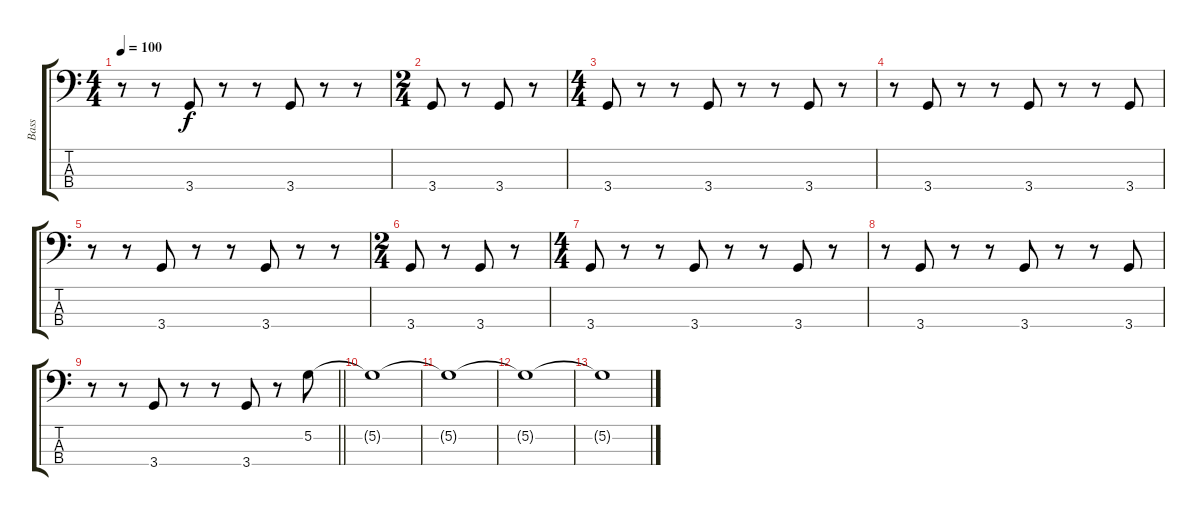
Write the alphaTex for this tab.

\track ("Bass" "Bass") {instrument electricbassfinger}
\staff {score tabs}
\tuning (G2 D2 A1 E1) {hide}
\ts (4 4)
\tempo 100
\clef f4
\ks c
r.8{dy f} r.8 3.4.8 r.8 r.8 3.4.8 r.8 r.8 |
\ts (2 4)
3.4.8 r.8 3.4.8 r.8 |
\ts (4 4)
3.4.8 r.8 r.8 3.4.8 r.8 r.8 3.4.8 r.8 |
r.8 3.4.8 r.8 r.8 3.4.8 r.8 r.8 3.4.8 |
r.8 r.8 3.4.8 r.8 r.8 3.4.8 r.8 r.8 |
\ts (2 4)
3.4.8 r.8 3.4.8 r.8 |
\ts (4 4)
3.4.8 r.8 r.8 3.4.8 r.8 r.8 3.4.8 r.8 |
r.8 3.4.8 r.8 r.8 3.4.8 r.8 r.8 3.4.8 |
\barLineRight lightlight
r.8 r.8 3.4.8 r.8 r.8 3.4.8 r.8 5.2.8 |
5.2{t}.1 |
5.2{t}.1 |
5.2{t}.1 |
5.2{t}.1
